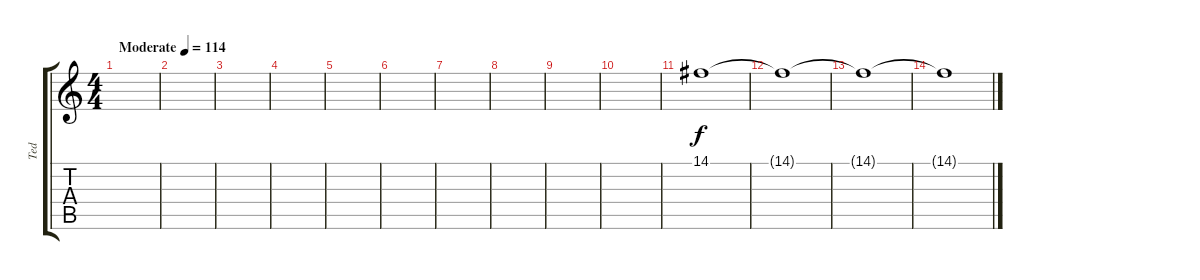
\track ("Ted" "Ted") {instrument brightacousticpiano}
\staff {score tabs}
\tuning (E4 B3 G3 D3 A2 E2) {hide}
\ts (4 4)
\tempo (114 "Moderate")
\clef g2
\ks c
|
|
|
|
|
|
|
|
|
|
14.1.1{instrument synthstrings1} |
14.1{t}.1 |
14.1{t}.1 |
14.1{t}.1
